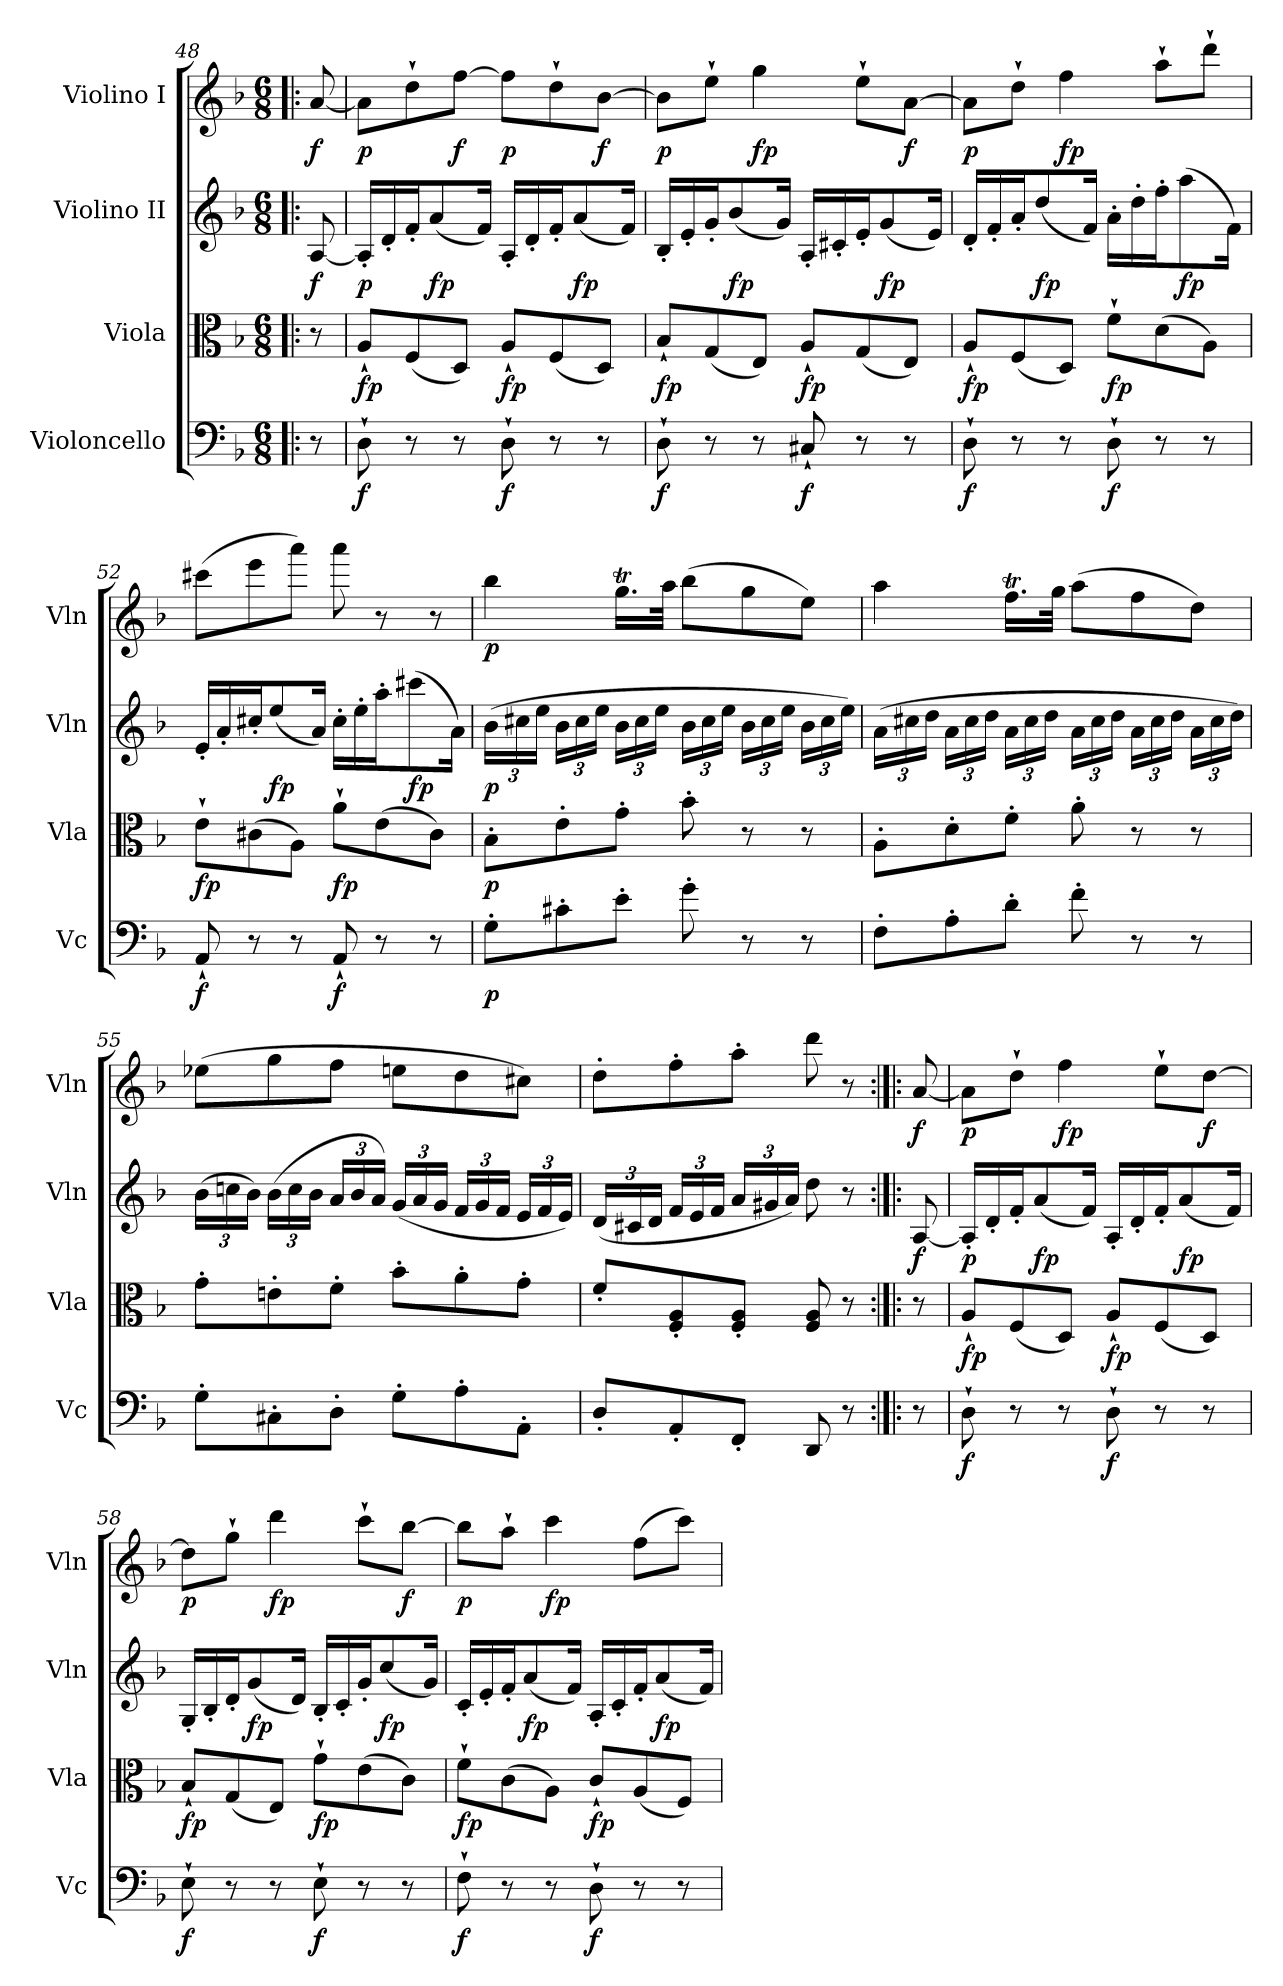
**kern	**dynam	**kern	**dynam	**kern	**dynam	**kern	**dynam
*part4	*part4	*part3	*part3	*part2	*part2	*part1	*part1
*staff4	*staff4	*staff3	*staff3	*staff2	*staff2	*staff1	*staff1
*I"Violoncello	*	*I"Viola	*	*I"Violino II	*	*I"Violino I	*
*I'Vc	*	*I'Vla	*	*I'Vln	*	*I'Vln	*
!!LO:PB:g=z
*clefF4	*	*clefC3	*	*clefG2	*	*clefG2	*
*k[b-]	*	*k[b-]	*	*k[b-]	*	*k[b-]	*
*M6/8	*	*M6/8	*	*M6/8	*	*M6/8	*
=48X4!|:	=48X4!|:	=48X4!|:	=48X4!|:	=48X4!|:	=48X4!|:	=48X4!|:	=48X4!|:
!	!	!	!	!	!LO:DY:b	!	!LO:DY:b
8r	.	8r	.	[8A/	f	[8a/	f
=49	=49	=49	=49	=49	=49	=49	=49
!	!LO:DY:b	!	!LO:DY:b	!	!LO:DY:b	!	!LO:DY:b
8D`\	f	8A`/L	fp	16A'/LL]	p	8a\L]	p
.	.	.	.	16d'/	.	.	.
8r	.	(<8F/	.	16f'/J	.	8dd`\	.
!	!	!	!	!	!LO:DY:b	!	!
.	.	.	.	(<8a/	fp	.	.
!	!	!	!	!	!	!	!LO:DY:b
8r	.	8D/J)	.	.	.	[8ff\J	f
.	.	.	.	16f/Jk)	.	.	.
!	!LO:DY:b	!	!LO:DY:b	!	!	!	!LO:DY:b
8D`\	f	8A`/L	fp	16A'/LL	.	8ff\L]	p
.	.	.	.	16d'/	.	.	.
8r	.	(<8F/	.	16f'/J	.	8dd`\	.
!	!	!	!	!	!LO:DY:b	!	!
.	.	.	.	(<8a/	fp	.	.
!	!	!	!	!	!	!	!LO:DY:b
8r	.	8D/J)	.	.	.	[8b-\J	f
.	.	.	.	16f/Jk)	.	.	.
=50	=50	=50	=50	=50	=50	=50	=50
!	!LO:DY:b	!	!LO:DY:b	!	!	!	!LO:DY:b
8D`\	f	8B-`/L	fp	16B-'/LL	.	8b-\L]	p
.	.	.	.	16e'/	.	.	.
8r	.	(<8G/	.	16g'/J	.	8ee`\J	.
!	!	!	!	!	!LO:DY:b	!	!
.	.	.	.	(<8b-/	fp	.	.
!	!	!	!	!	!	!	!LO:DY:b
8r	.	8E/J)	.	.	.	4gg\	fp
.	.	.	.	16g/Jk)	.	.	.
!	!LO:DY:b	!	!LO:DY:b	!	!	!	!
8C#X`/	f	8A`/L	fp	16A'/LL	.	.	.
.	.	.	.	16c#X'/	.	.	.
8r	.	(<8G/	.	16e'/J	.	8ee`\L	.
!	!	!	!	!	!LO:DY:b	!	!
.	.	.	.	(<8g/	fp	.	.
!	!	!	!	!	!	!	!LO:DY:b
8r	.	8E/J)	.	.	.	[8a\J	f
.	.	.	.	16e/Jk)	.	.	.
=51	=51	=51	=51	=51	=51	=51	=51
!	!LO:DY:b	!	!LO:DY:b	!	!	!	!LO:DY:b
8D`\	f	8A`/L	fp	16d'/LL	.	8a\L]	p
.	.	.	.	16f'/	.	.	.
8r	.	(<8F/	.	16a'/J	.	8dd`\J	.
!	!	!	!	!	!LO:DY:b	!	!
.	.	.	.	(<8dd/	fp	.	.
!	!	!	!	!	!	!	!LO:DY:b
8r	.	8D/J)	.	.	.	4ff\	fp
.	.	.	.	16f/Jk)	.	.	.
!	!LO:DY:b	!	!LO:DY:b	!	!	!	!
8D`\	f	8f`\L	fp	16a'\LL	.	.	.
.	.	.	.	16dd'\	.	.	.
8r	.	(>8d\	.	16ff'\J	.	8aa`\L	.
!	!	!	!	!	!LO:DY:b	!	!
.	.	.	.	(>8aa\	fp	.	.
8r	.	8A\J)	.	.	.	8ddd`\J	.
.	.	.	.	16f\Jk)	.	.	.
!!LO:LB:g=z
=52	=52	=52	=52	=52	=52	=52	=52
!	!LO:DY:b	!	!LO:DY:b	!	!	!	!
8AA`/	f	8e`\L	fp	16e'/LL	.	(>8ccc#X\L	.
.	.	.	.	16a'/	.	.	.
8r	.	(>8c#X\	.	16cc#X'/J	.	8eee\	.
!	!	!	!	!	!LO:DY:b	!	!
.	.	.	.	(<8ee/	fp	.	.
8r	.	8A\J)	.	.	.	8aaa\J)	.
.	.	.	.	16a/Jk)	.	.	.
!	!LO:DY:b	!	!LO:DY:b	!	!	!	!
8AA`/	f	8a`\L	fp	16cc#'\LL	.	8aaa\	.
.	.	.	.	16ee'\	.	.	.
8r	.	(>8e\	.	16aa'\J	.	8r	.
!	!	!	!	!	!LO:DY:b	!	!
.	.	.	.	(>8ccc#X\	fp	.	.
8r	.	8c#\J)	.	.	.	8r	.
.	.	.	.	16a\Jk)	.	.	.
=53	=53	=53	=53	=53	=53	=53	=53
*	*	*	*	*Xbrackettup	*	*	*
!	!LO:DY:b	!	!LO:DY:b	!	!LO:DY:b	!	!LO:DY:b
8G'\L	p	8B-'\L	p	(>24b-\LL	p	4bb-\	p
.	.	.	.	24cc#X\	.	.	.
.	.	.	.	24ee\JJ	.	.	.
8c#X'\	.	8e'\	.	24b-\LL	.	.	.
.	.	.	.	24cc#\	.	.	.
.	.	.	.	24ee\JJ	.	.	.
8e'\J	.	8g'\J	.	24b-\LL	.	16.ggT\LL	.
.	.	.	.	24cc#\	.	.	.
.	.	.	.	24ee\JJ	.	.	.
.	.	.	.	.	.	32aa\JJk	.
8g'\	.	8b-'\	.	24b-\LL	.	(>8bb-\L	.
.	.	.	.	24cc#\	.	.	.
.	.	.	.	24ee\JJ	.	.	.
8r	.	8r	.	24b-\LL	.	8gg\	.
.	.	.	.	24cc#\	.	.	.
.	.	.	.	24ee\JJ	.	.	.
8r	.	8r	.	24b-\LL	.	8ee\J)	.
.	.	.	.	24cc#\	.	.	.
.	.	.	.	24ee\JJ)	.	.	.
!!LO:LB:g=z
=54	=54	=54	=54	=54	=54	=54	=54
8F'\L	.	8A'\L	.	(>24a\LL	.	4aa\	.
.	.	.	.	24cc#X\	.	.	.
.	.	.	.	24dd\JJ	.	.	.
8A'\	.	8d'\	.	24a\LL	.	.	.
.	.	.	.	24cc#\	.	.	.
.	.	.	.	24dd\JJ	.	.	.
8d'\J	.	8f'\J	.	24a\LL	.	16.ffT\LL	.
.	.	.	.	24cc#\	.	.	.
.	.	.	.	24dd\JJ	.	.	.
.	.	.	.	.	.	32gg\JJk	.
8f'\	.	8a'\	.	24a\LL	.	(>8aa\L	.
.	.	.	.	24cc#\	.	.	.
.	.	.	.	24dd\JJ	.	.	.
8r	.	8r	.	24a\LL	.	8ff\	.
.	.	.	.	24cc#\	.	.	.
.	.	.	.	24dd\JJ	.	.	.
8r	.	8r	.	24a\LL	.	8dd\J)	.
.	.	.	.	24cc#\	.	.	.
.	.	.	.	24dd\JJ)	.	.	.
=55	=55	=55	=55	=55	=55	=55	=55
8G'\L	.	8g'\L	.	(>24b-\LL	.	(>8ee-X\L	.
.	.	.	.	24ccn\	.	.	.
.	.	.	.	24b-\JJ)	.	.	.
8C#X'\	.	8en'\	.	(>24b-\LL	.	8gg\	.
.	.	.	.	24cc\	.	.	.
.	.	.	.	24b-\JJ	.	.	.
8D'\J	.	8f'\J	.	24a/LL	.	8ff\J	.
.	.	.	.	24b-/	.	.	.
.	.	.	.	24a/JJ)	.	.	.
8G'\L	.	8b-'\L	.	(<24g/LL	.	8een\L	.
.	.	.	.	24a/	.	.	.
.	.	.	.	24g/JJ	.	.	.
8A'\	.	8a'\	.	24f/LL	.	8dd\	.
.	.	.	.	24g/	.	.	.
.	.	.	.	24f/JJ	.	.	.
8AA'\J	.	8g'\J	.	24e/LL	.	8cc#X\J)	.
.	.	.	.	24f/	.	.	.
.	.	.	.	24e/JJ)	.	.	.
=56	=56	=56	=56	=56	=56	=56	=56
8D'/L	.	8f'/L	.	(<24d/LL	.	8dd'\L	.
.	.	.	.	24c#X/	.	.	.
.	.	.	.	24d/JJ	.	.	.
8AA'/	.	8F/' 8A/'	.	24f/LL	.	8ff'\	.
.	.	.	.	24e/	.	.	.
.	.	.	.	24f/JJ	.	.	.
8FF'/J	.	8F/' 8A/'J	.	24a/LL	.	8aa'\J	.
.	.	.	.	24g#X/	.	.	.
.	.	.	.	24a/JJ)	.	.	.
8DD/	.	8F/ 8A/	.	8dd\	.	8ddd\	.
8r	.	8r	.	8r	.	8r	.
!!LO:LB:g=z
=56X5:|!|:	=56X5:|!|:	=56X5:|!|:	=56X5:|!|:	=56X5:|!|:	=56X5:|!|:	=56X5:|!|:	=56X5:|!|:
!	!	!	!	!	!LO:DY:b	!	!LO:DY:b
8r	.	8r	.	[8A/	f	[8a/	f
=57	=57	=57	=57	=57	=57	=57	=57
!	!LO:DY:b	!	!LO:DY:b	!	!LO:DY:b	!	!LO:DY:b
8D`\	f	8A`/L	fp	16A'/LL]	p	8a\L]	p
.	.	.	.	16d'/	.	.	.
8r	.	(<8F/	.	16f'/J	.	8dd`\J	.
!	!	!	!	!	!LO:DY:b	!	!
.	.	.	.	(<8a/	fp	.	.
!	!	!	!	!	!	!	!LO:DY:b
8r	.	8D/J)	.	.	.	4ff\	fp
.	.	.	.	16f/Jk)	.	.	.
!	!LO:DY:b	!	!LO:DY:b	!	!	!	!
8D`\	f	8A`/L	fp	16A'/LL	.	.	.
.	.	.	.	16d'/	.	.	.
8r	.	(<8F/	.	16f'/J	.	8ee`\L	.
!	!	!	!	!	!LO:DY:b	!	!
.	.	.	.	(<8a/	fp	.	.
!	!	!	!	!	!	!	!LO:DY:b
8r	.	8D/J)	.	.	.	[8dd\J	f
.	.	.	.	16f/Jk)	.	.	.
=58	=58	=58	=58	=58	=58	=58	=58
!	!LO:DY:b	!	!LO:DY:b	!	!	!	!LO:DY:b
8E`\	f	8B-`/L	fp	16G'/LL	.	8dd\L]	p
.	.	.	.	16B-'/	.	.	.
8r	.	(<8G/	.	16d'/J	.	8gg`\J	.
!	!	!	!	!	!LO:DY:b	!	!
.	.	.	.	(<8g/	fp	.	.
!	!	!	!	!	!	!	!LO:DY:b
8r	.	8E/J)	.	.	.	4ddd\	fp
.	.	.	.	16d/Jk)	.	.	.
!	!LO:DY:b	!	!LO:DY:b	!	!	!	!
8E`\	f	8g`\L	fp	16B-'/LL	.	.	.
.	.	.	.	16c'/	.	.	.
8r	.	(>8e\	.	16g'/J	.	8ccc`\L	.
!	!	!	!	!	!LO:DY:b	!	!
.	.	.	.	(<8cc/	fp	.	.
!	!	!	!	!	!	!	!LO:DY:b
8r	.	8c\J)	.	.	.	[8bb-\J	f
.	.	.	.	16g/Jk)	.	.	.
=59	=59	=59	=59	=59	=59	=59	=59
!	!LO:DY:b	!	!LO:DY:b	!	!	!	!LO:DY:b
8F`\	f	8f`\L	fp	16c'/LL	.	8bb-\L]	p
.	.	.	.	16e'/	.	.	.
8r	.	(>8c\	.	16f'/J	.	8aa`\J	.
!	!	!	!	!	!LO:DY:b	!	!
.	.	.	.	(<8a/	fp	.	.
!	!	!	!	!	!	!	!LO:DY:b
8r	.	8A\J)	.	.	.	4ccc\	fp
.	.	.	.	16f/Jk)	.	.	.
!	!LO:DY:b	!	!LO:DY:b	!	!	!	!
8D`\	f	8c`/L	fp	16A'/LL	.	.	.
.	.	.	.	16c'/	.	.	.
8r	.	(<8A/	.	16f'/J	.	(>8ff\L	.
!	!	!	!	!	!LO:DY:b	!	!
.	.	.	.	(<8a/	fp	.	.
8r	.	8F/J)	.	.	.	8ccc\J)	.
.	.	.	.	16f/Jk)	.	.	.
=	=	=	=	=	=	=	=
*-	*-	*-	*-	*-	*-	*-	*-
